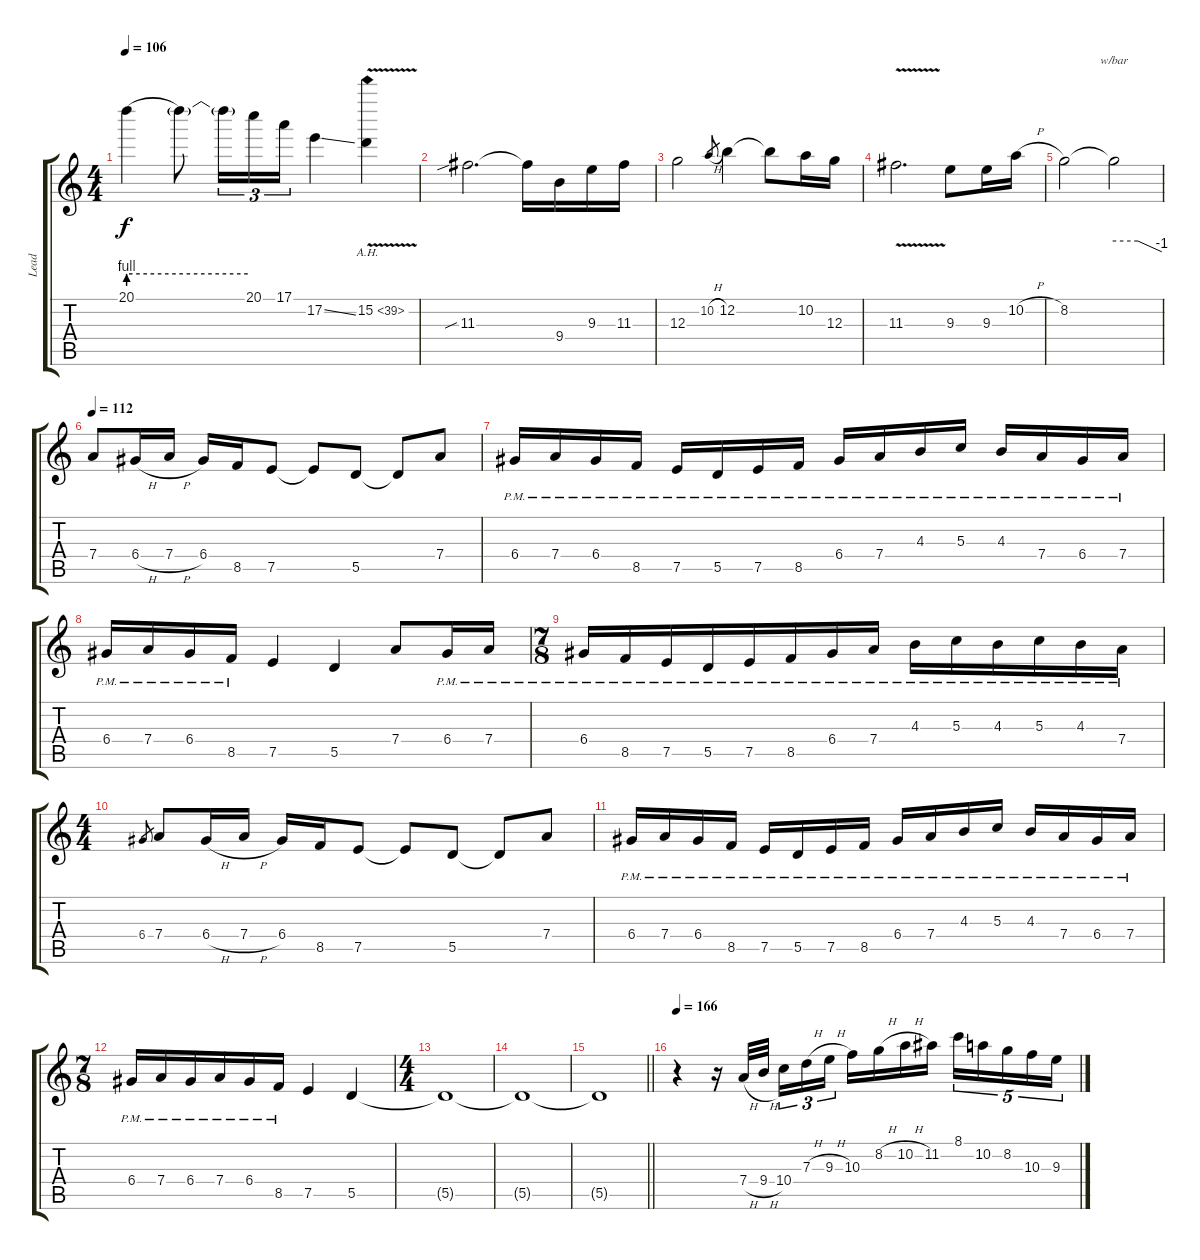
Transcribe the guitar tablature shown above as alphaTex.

\track ("Lead" "Lead") {instrument overdrivenguitar}
\staff {score tabs}
\tuning (E4 B3 G3 D3 A2 E2) {hide}
\ts (4 4)
\tempo 106
\clef g2
\ks c
20.1{be (hold 0 4 60 4) t}.4{dy f} 20.1{t}.8 20.1{t}.16{tu (3 2)} 20.1.16{tu (3 2)} 17.1.16{tu (3 2)} 17.2{ss}.4 15.2{ah 24 v}.4 |
11.3{sib}.2{d} 11.3{t}.16 9.4.16 9.3.16 11.3.16 |
12.3.2 10.2{h}.8{gr} 12.2.4 12.2{t}.8 10.2.16 12.3.16 |
11.3{v}.2{d} 9.3.8 9.3.16 10.2{h}.16 |
8.2.2 8.2{t}.2{tbe (custom default 0 0 30 0 60 -4)} |
\tempo 112
7.4.8 6.4{h}.16 7.4{h}.16 6.4.16 8.5.16 7.5.8 7.5{t}.8 5.5.8 5.5{t}.8 7.4.8 |
6.4{pm}.16 7.4{pm}.16 6.4{pm}.16 8.5{pm}.16 7.5{pm}.16 5.5{pm}.16 7.5{pm}.16 8.5{pm}.16 6.4{pm}.16 7.4{pm}.16 4.3{pm}.16 5.3{pm}.16 4.3{pm}.16 7.4{pm}.16 6.4{pm}.16 7.4{pm}.16 |
6.4{pm}.16 7.4{pm}.16 6.4{pm}.16 8.5{pm}.16 7.5.4 5.5.4 7.4.8 6.4{pm}.16 7.4{pm}.16 |
\ts (7 8)
6.4{pm}.16 8.5{pm}.16 7.5{pm}.16 5.5{pm}.16 7.5{pm}.16 8.5{pm}.16 6.4{pm}.16 7.4{pm}.16 4.3{pm}.16 5.3{pm}.16 4.3{pm}.16 5.3{pm}.16 4.3{pm}.16 7.4{pm}.16 |
\ts (4 4)
6.4.8{gr} 7.4.8 6.4{h}.16 7.4{h}.16 6.4.16 8.5.16 7.5.8 7.5{t}.8 5.5.8 5.5{t}.8 7.4.8 |
6.4{pm}.16 7.4{pm}.16 6.4{pm}.16 8.5{pm}.16 7.5{pm}.16 5.5{pm}.16 7.5{pm}.16 8.5{pm}.16 6.4{pm}.16 7.4{pm}.16 4.3{pm}.16 5.3{pm}.16 4.3{pm}.16 7.4{pm}.16 6.4{pm}.16 7.4{pm}.16 |
\ts (7 8)
6.4{pm}.16 7.4{pm}.16 6.4{pm}.16 7.4{pm}.16 6.4{pm}.16 8.5{pm}.16 7.5.4 5.5.4 |
\ts (4 4)
5.5{t}.1 |
5.5{t}.1 |
\barLineRight lightlight
5.5{t}.1 |
\tempo 166
r.4 r.16 7.4{h}.32 9.4{h}.32{beam splitsecondary} 10.4.16{tu (3 2)} 7.3{h}.16{tu (3 2)} 9.3{h}.16{tu (3 2)} 10.3.16 8.2{h}.16 10.2{h}.16 11.2.16 8.1.16{tu (5 4)} 10.2.16{tu (5 4)} 8.2.16{tu (5 4)} 10.3.16{tu (5 4)} 9.3.16{tu (5 4)}
